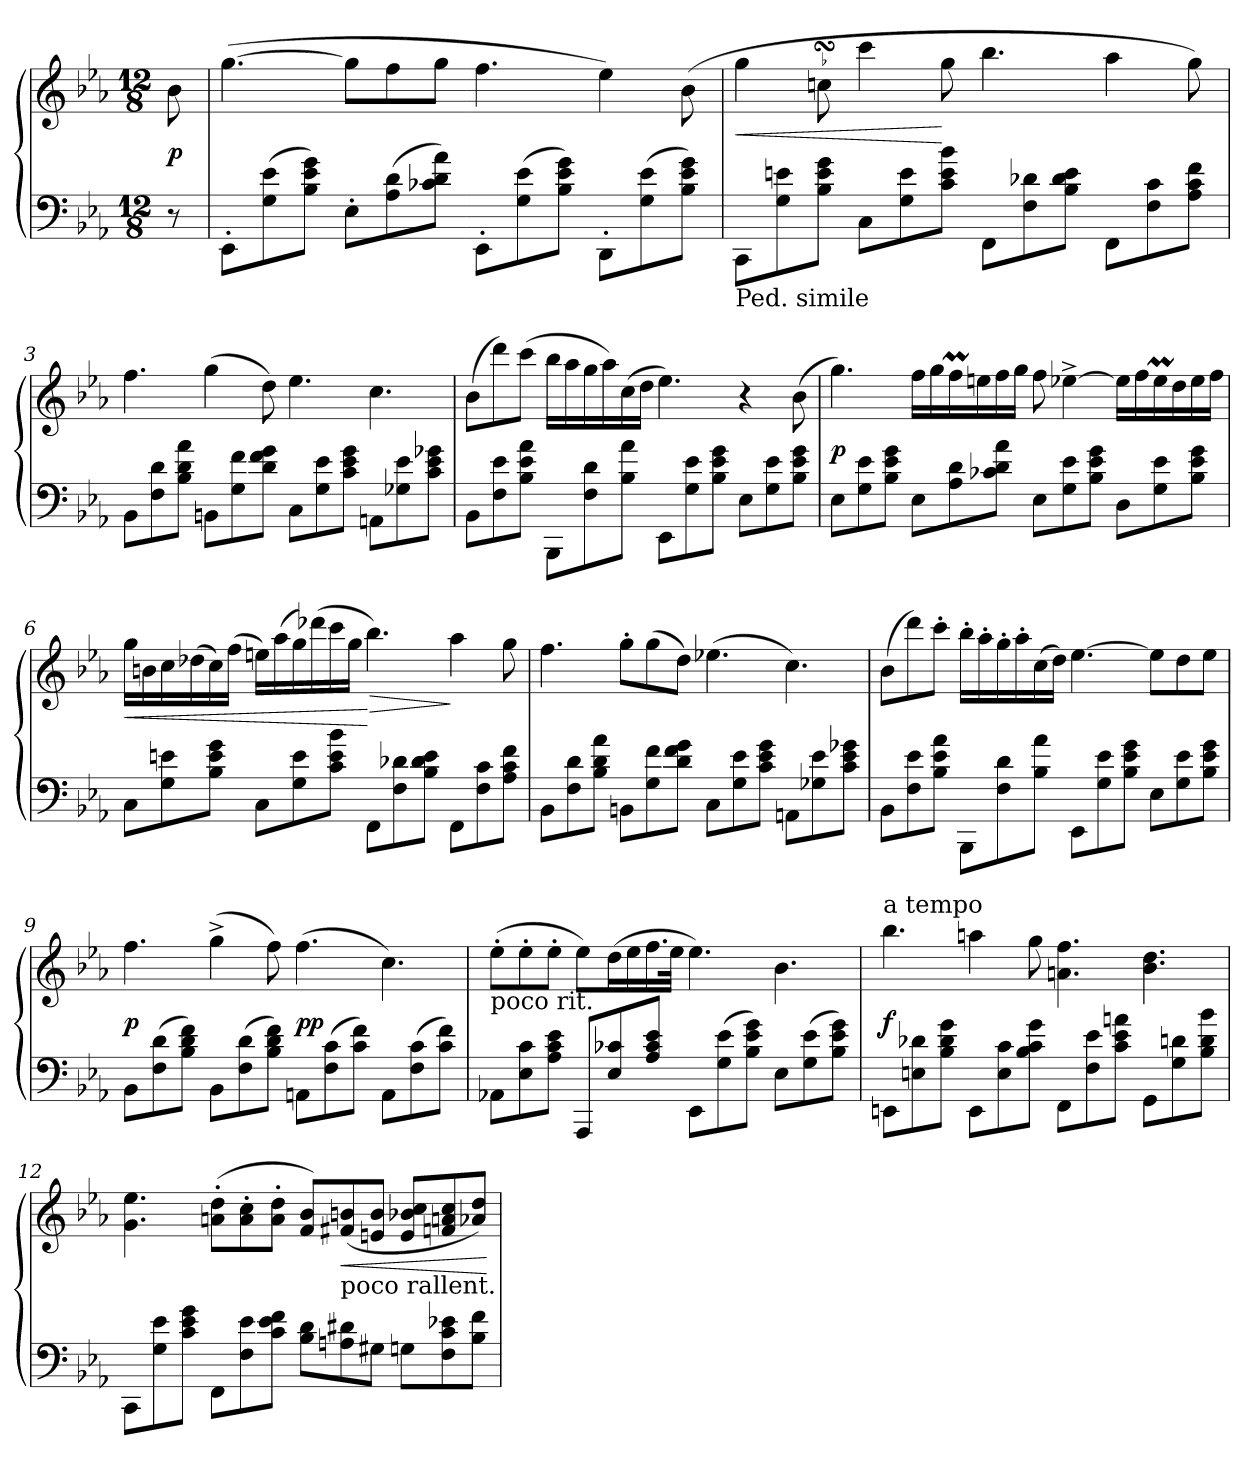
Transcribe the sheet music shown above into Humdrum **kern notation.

**kern	**kern	**dynam
*part1	*part1	*part1
*staff2	*staff1	*staff1/2
*clefF4	*clefG2	*
*k[b-e-a-]	*k[b-e-a-]	*
*M12/8	*M12/8	*
=	=	=
8r	8b-	p
=1	=1	=1
8EE-'L	([4.gg	.
(8G 8e-	.	.
8B- 8e- 8gJ)	.	.
8E-'L	8ggL]	.
(8A- 8d	8ff	.
8c-X 8d 8a-J)	8ggJ	.
8EE-'L	4.ff	.
(8G 8e-	.	.
8B- 8e- 8gJ)	.	.
8DD'L	4ee-)	.
(8G 8e-	.	.
8B- 8e- 8gJ)	(8b-	.
=2	=2	=2
!LO:TX:b:t=Ped. simile	!	!
!	!	!LO:HP:b
8CCL	4gg	<
8G 8en	.	.
!	!LO:TURN:lacc=-	!
8B- 8e 8gJ	8ccnsSSS	.
8CL	4ccc	.
8G 8e	.	.
8c 8e 8b-J	8gg	[
8FFL	4.bb-	.
8F 8d-X	.	.
8B- 8d- 8eJ	.	.
8FFL	4aa-	.
8F 8c	.	.
8A- 8c 8fJ	8gg)	.
!!LO:LB:g=z
=3	=3	=3
8BB-L	4.ff	.
8F 8d	.	.
8B- 8d 8a-J	.	.
8BBnL	(4gg	.
8G 8f	.	.
8d 8f 8gJ	8dd)	.
8CL	4.ee-	.
8G 8e-	.	.
8c 8e- 8gJ	.	.
8AAnL	4.cc	.
8G-X 8e-	.	.
8c 8e- 8g-XJ	.	.
=4	=4	=4
8BB-L	(8b-L	.
8F 8e-	8ddd)	.
8B- 8e- 8a-J	(8cccJ	.
8BBB-L	16bb-LL	.
.	16aa-	.
8F 8d	16gg	.
.	16aa-)	.
8B- 8a-J	(16cc	.
.	16ddJJ	.
8EE-L	4.ee-)	.
8G 8e-	.	.
8B- 8e- 8gJ	.	.
8E-L	4r	.
8G 8e-	.	.
8B- 8e- 8gJ	(8b-	.
!!LO:LB:g=z
=5	=5	=5
8E-L	4.gg)	p
8G 8e-	.	.
8B- 8e- 8gJ	.	.
8E-L	16ffLL	.
.	16gg	.
8A- 8d	16ffM	.
.	16een	.
8c-X 8d 8a-J	16ff	.
.	16ggJJ	.
8E-L	8ff	.
8G 8e-	[4ee-X^	.
8B- 8e- 8gJ	.	.
8DL	16ee-LL]	.
.	16ff	.
8G 8e-	16ee-M	.
.	16dd	.
8B- 8e- 8gJ	16ee-	.
.	16ffJJ	.
=6	=6	=6
!	!	!LO:HP:b
8CL	16ggLL	<
.	16bn	.
8G 8en	16cc	.
.	(16dd-X	.
8B- 8e 8gJ	16cc)	.
.	(16ffJJ	.
8CL	16eenLL)	.
.	(16aa-	.
8G 8e	16gg)	.
.	(16ddd-X	.
8c 8e 8b-J	16ccc	.
.	16ggJJ	.
!	!	!LO:HP:n=1:b
8FFL	4.bb-)	[ >
8F 8d-X	.	.
8B- 8d- 8eJ	.	.
8FFL	4aa-	]
8F 8c	.	.
8A- 8c 8fJ	8gg	.
!!LO:LB:g=z
=7	=7	=7
8BB-L	4.ff	.
8F 8d	.	.
8B- 8d 8a-J	.	.
8BBnL	8gg'L	.
8G 8f	(8gg	.
8d 8f 8gJ	8ddJ)	.
8CL	(4.ee-X	.
8G 8e-	.	.
8c 8e- 8gJ	.	.
8AAnL	4.cc)	.
8G-X 8e-	.	.
8c 8e- 8g-XJ	.	.
=8	=8	=8
8BB-L	(8b-L	.
8F 8e-	8ddd)	.
8B- 8e- 8a-J	(8ccc'J	.
8BBB-L	16bb-'LL	.
.	16aa-'	.
8F 8d	16gg'	.
.	16aa-'	.
8B- 8a-J	(16cc	.
.	16ddJJ)	.
8EE-L	[4.ee-	.
8G 8e-	.	.
8B- 8e- 8gJ	.	.
8E-L	8ee-L]	.
8G 8e-	8dd	.
8B- 8e- 8gJ	8ee-J	.
!!LO:PB:g=z
=9	=9	=9
8BB-L	4.ff	p
(8F 8d	.	.
8B- 8d 8fJ)	.	.
8BB-L	(4gg^	.
(8F 8d	.	.
8B- 8d 8fJ)	8ff)	.
8AAnL	(4.ff	pp
(8F 8c	.	.
8c 8fJ)	.	.
8AAL	4.cc)	.
(8F 8c	.	.
8c 8fJ)	.	.
=10	=10	=10
!	!LO:TX:b:t=poco rit.	!
8AA-XL	(8ee-'L	.
8E- 8c	8ee-'	.
8A- 8c 8e-J	8ee-'J	.
8AAA-L	8ee-L)	.
8E- 8c-X	(16ddL	.
.	16ee-	.
8A- 8c- 8e-J	16.ff	.
.	32ee-JJk	.
8EE-L	4.ee-)	.
(8G 8e-	.	.
8B- 8e- 8gJ)	.	.
8E-L	4.b-	.
(8G 8e-	.	.
8B- 8e- 8gJ)	.	.
=11	=11	=11
!	!LO:TX:t=a tempo	!
8EEnL	4.bb-	f
8En 8d-X	.	.
8B- 8d- 8gJ	.	.
8EEL	4aan	.
8E 8c	.	.
8B- 8c 8gJ	8gg	.
8FFL	4.an 4.ff	.
8F 8e-	.	.
8c 8e- 8anJ	.	.
8GGL	4.b- 4.dd	.
8G 8dn	.	.
8B- 8d 8b-J	.	.
!!LO:LB:g=z
=12	=12	=12
8CCL	4.g 4.ee-	.
8G 8e-	.	.
8c 8e- 8gJ	.	.
8FFL	(8an' 8dd'L	.
8F 8e-	8a' 8cc'	.
8c 8e- 8fJ	8a' 8dd'J	.
8B- 8dL	8f 8b-L)	.
!	!LO:TX:b:t=poco rallent.	!
!	!	!LO:HP:b
8An 8d#X	(8f#X 8bn	<
8G#XJ	8en 8bJ	.
8GnL	8e 8b-X 8ccL	.
8F 8c 8e-X	8fn 8an 8cc	.
8B- 8fJ	8a-X 8ddJ)	.
.	.	[
=	=	=
*-	*-	*-
